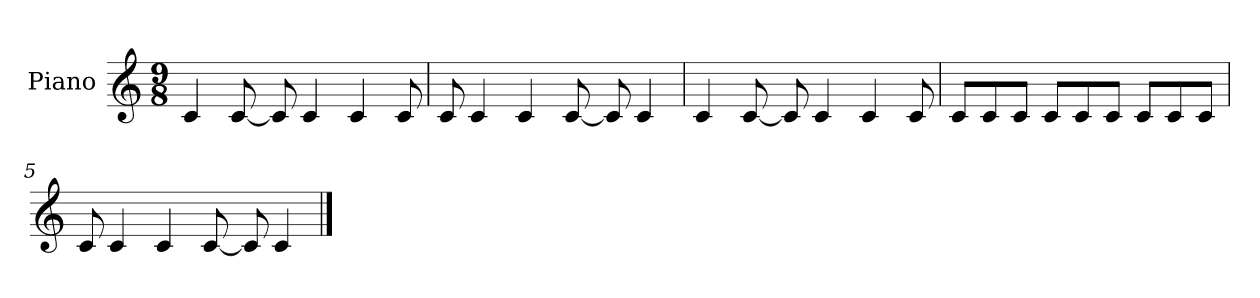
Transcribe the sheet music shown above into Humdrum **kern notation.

**kern
*part1
*staff1
*I"Piano
*I'Pno.
*clefG2
*k[]
*M9/8
*MM90
=1
4c/
[8c/
8c/]
4c/
4c/
8c/
=2
8c/
4c/
4c/
[8c/
8c/]
4c/
=3
4c/
[8c/
8c/]
4c/
4c/
8c/
=4
8c/L
8c/
8c/J
8c/L
8c/
8c/J
8c/L
8c/
8c/J
=5
8c/
4c/
4c/
[8c/
8c/]
4c/
==
*-
